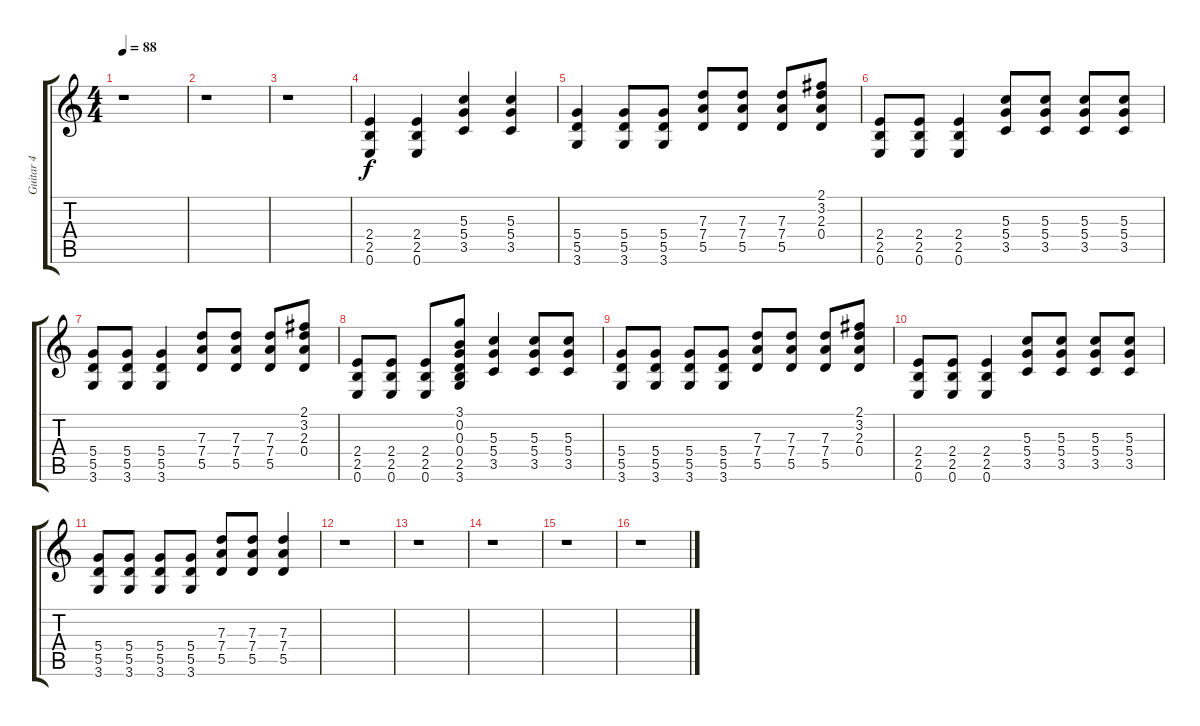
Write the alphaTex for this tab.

\track ("Guitar 4 " "Guitar 4 ") {instrument distortionguitar}
\staff {score tabs}
\tuning (E4 B3 G3 D3 A2 E2) {hide}
\ts (4 4)
\tempo 88
\clef g2
\ks c
r.1{dy f instrument distortionguitar} |
r.1 |
r.1 |
(2.4 2.5 0.6).4 (2.4 2.5 0.6).4 (5.3 5.4 3.5).4 (5.3 5.4 3.5).4 |
(5.4 5.5 3.6).4 (5.4 5.5 3.6).8 (5.4 5.5 3.6).8 (7.3 7.4 5.5).8 (7.3 7.4 5.5).8 (7.3 7.4 5.5).8 (2.1 3.2 2.3 0.4).8 |
(2.4 2.5 0.6).8 (2.4 2.5 0.6).8 (2.4 2.5 0.6).4 (5.3 5.4 3.5).8 (5.3 5.4 3.5).8 (5.3 5.4 3.5).8 (5.3 5.4 3.5).8 |
(5.4 5.5 3.6).8 (5.4 5.5 3.6).8 (5.4 5.5 3.6).4 (7.3 7.4 5.5).8 (7.3 7.4 5.5).8 (7.3 7.4 5.5).8 (2.1 3.2 2.3 0.4).8 |
(2.4 2.5 0.6).8 (2.4 2.5 0.6).8 (2.4 2.5 0.6).8 (3.1 0.2 0.3 0.4 2.5 3.6).8 (5.3 5.4 3.5).4 (5.3 5.4 3.5).8 (5.3 5.4 3.5).8 |
(5.4 5.5 3.6).8 (5.4 5.5 3.6).8 (5.4 5.5 3.6).8 (5.4 5.5 3.6).8 (7.3 7.4 5.5).8 (7.3 7.4 5.5).8 (7.3 7.4 5.5).8 (2.1 3.2 2.3 0.4).8 |
(2.4 2.5 0.6).8 (2.4 2.5 0.6).8 (2.4 2.5 0.6).4 (5.3 5.4 3.5).8 (5.3 5.4 3.5).8 (5.3 5.4 3.5).8 (5.3 5.4 3.5).8 |
(5.4 5.5 3.6).8 (5.4 5.5 3.6).8 (5.4 5.5 3.6).8 (5.4 5.5 3.6).8 (7.3 7.4 5.5).8 (7.3 7.4 5.5).8 (7.3 7.4 5.5).4 |
r.1 |
r.1 |
r.1 |
r.1 |
r.1
